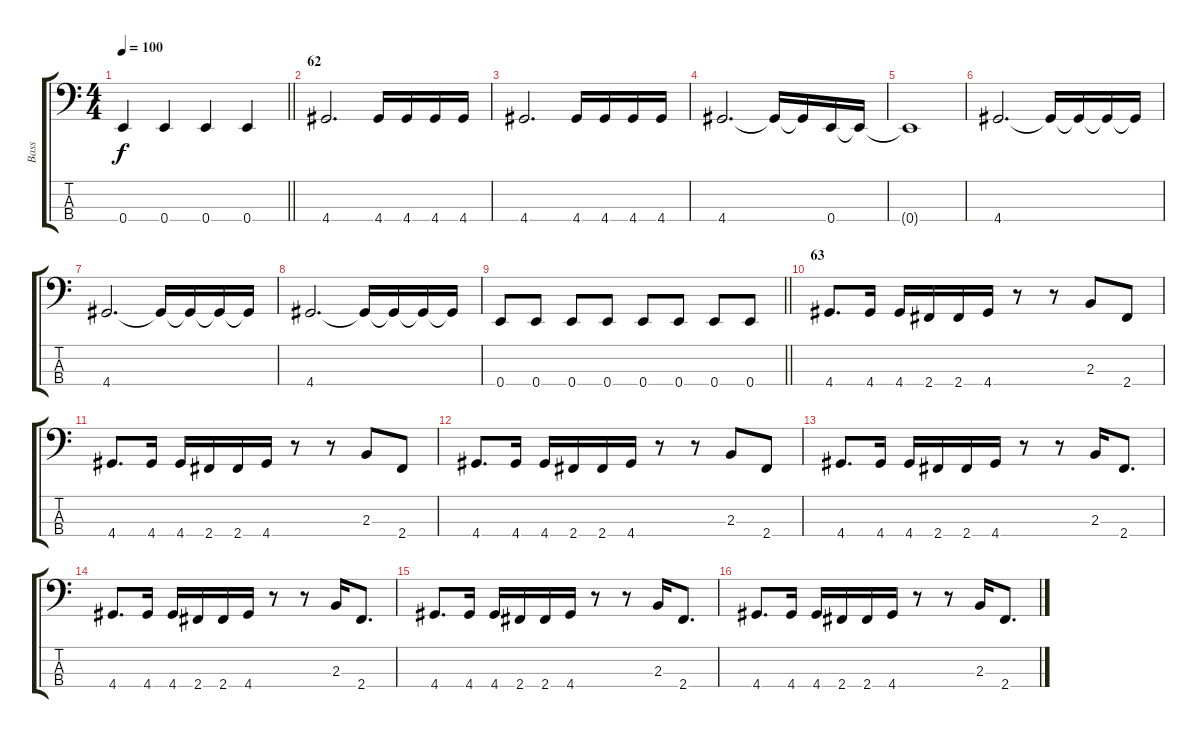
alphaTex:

\track ("Bass" "Bass") {instrument electricbassfinger}
\staff {score tabs}
\tuning (G2 D2 A1 E1) {hide}
\ts (4 4)
\tempo 100
\clef f4
\barLineRight lightlight
\ks c
0.4.4{dy f} 0.4.4 0.4.4 0.4.4 |
\section ("" "62")
4.4.2{d} 4.4.16 4.4.16 4.4.16 4.4.16 |
4.4.2{d} 4.4.16 4.4.16 4.4.16 4.4.16 |
4.4.2{d} 4.4{t}.16 4.4{t}.16 0.4.16 0.4{t}.16 |
0.4{t}.1 |
4.4.2{d} 4.4{t}.16 4.4{t}.16 4.4{t}.16 4.4{t}.16 |
4.4.2{d} 4.4{t}.16 4.4{t}.16 4.4{t}.16 4.4{t}.16 |
4.4.2{d} 4.4{t}.16 4.4{t}.16 4.4{t}.16 4.4{t}.16 |
\barLineRight lightlight
0.4.8 0.4.8 0.4.8 0.4.8 0.4.8 0.4.8 0.4.8 0.4.8 |
\section ("" "63")
4.4.8{d} 4.4.16 4.4.16 2.4.16 2.4.16 4.4.16 r.8 r.8 2.3.8 2.4.8 |
4.4.8{d} 4.4.16 4.4.16 2.4.16 2.4.16 4.4.16 r.8 r.8 2.3.8 2.4.8 |
4.4.8{d} 4.4.16 4.4.16 2.4.16 2.4.16 4.4.16 r.8 r.8 2.3.8 2.4.8 |
4.4.8{d} 4.4.16 4.4.16 2.4.16 2.4.16 4.4.16 r.8 r.8 2.3.16 2.4.8{d} |
4.4.8{d} 4.4.16 4.4.16 2.4.16 2.4.16 4.4.16 r.8 r.8 2.3.16 2.4.8{d} |
4.4.8{d} 4.4.16 4.4.16 2.4.16 2.4.16 4.4.16 r.8 r.8 2.3.16 2.4.8{d} |
4.4.8{d} 4.4.16 4.4.16 2.4.16 2.4.16 4.4.16 r.8 r.8 2.3.16 2.4.8{d}
